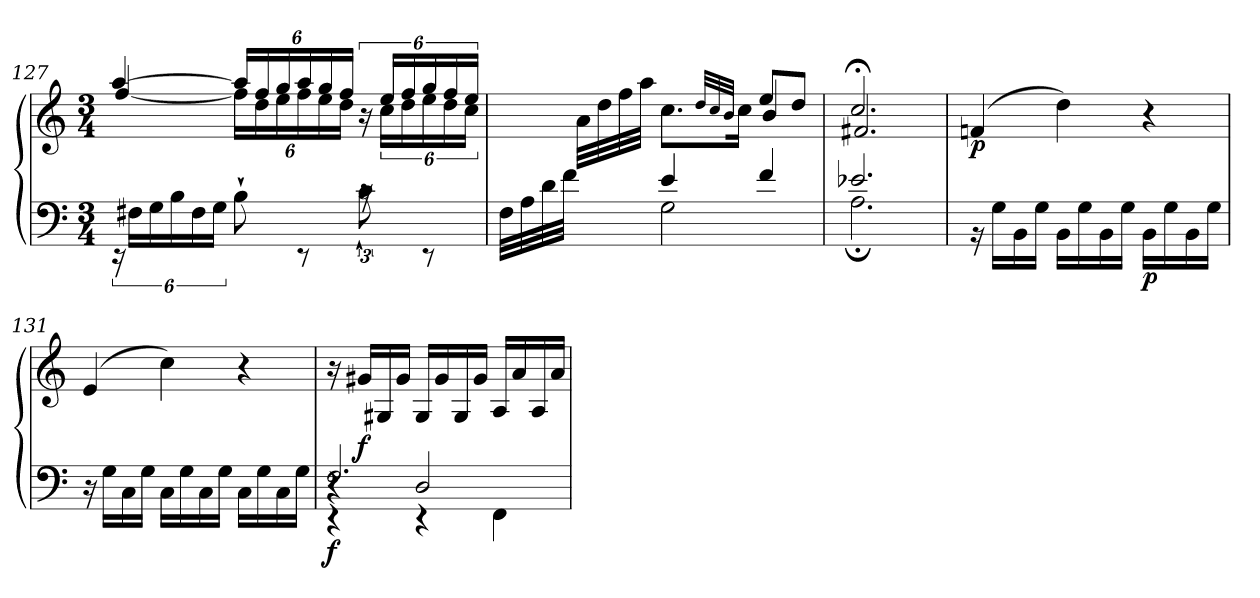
**kern	**kern	**dynam
*part1	*part1	*part1
*staff2	*staff1	*staff1/2
!!LO:LB:g=z
*clefF4	*clefG2	*
*k[]	*k[]	*
*C:	*C:	*
*M3/4	*M3/4	*
=127	=127	=127
*^	*^	*
2ryy	24rEE	[4aa/	[4ff/	.
.	24F#X\LL	.	.	.
.	24G\	.	.	.
.	24B\	.	.	.
.	24F#\	.	.	.
.	24G\JJ	.	.	.
*	*	*Xbrackettup	*	*
.	8B`\	24aa/LL]	24ff\LL]	.
.	.	24ff/	24dd\	.
.	.	24gg/	24ee\	.
.	8rEE	24aa/	24ff\	.
.	.	24gg/	24ee\	.
.	.	24ff/JJ	24dd\JJ	.
*	*	*brackettup	*	*
24rc	8c`\	24r	24ryy	.
24%5ryy	.	24ee/LL	24cc\LL	.
.	.	24ff/	24dd\	.
.	8rEE	24gg/	24ee\	.
.	.	24ff/	24dd\	.
.	.	24ee/JJ	24cc\JJ	.
=128	=128	=128	=128	=128
*	*^	*	*	*
2ryy	32F\LLL	4ryy	8ryy	2ryy	.
.	32A\	.	.	.	.
.	32d\	.	.	.	.
.	32f\JJJ	.	.	.	.
.	8ryy	.	32a\LLL	.	.
.	.	.	32dd\	.	.
.	.	.	32ff\	.	.
.	.	.	32aa\JJJ	.	.
.	4e/	2G\	8.cc\L	.	.
.	.	.	32qdd/LLL	.	.
.	.	.	32qcc/	.	.
.	.	.	32qb/JJJ	.	.
.	.	.	16cc\Jk	.	.
4ryy	4f/	.	8ee/L	4b/	.
.	.	.	8dd/J	.	.
*	*v	*v	*	*	*
=129	=129	=129	=129	=129
2.e-X/	2.A;\	2.cc;</	2.f#X/	.
!!LO:LB:g=z
=130	=130	=130	=130	=130
!	!	!	!	!LO:DY:b
*	*	*v	*v	*
2.ryy	16r	(>4fni/	p
.	16G\LL	.	.
.	16BB\	.	.
.	16G\JJ	.	.
.	16BB\LL	4dd\)	.
.	16G\	.	.
.	16BB\	.	.
.	16G\JJ	.	.
!	!	!	!LO:DY:b=2
.	16BB\LL	4r	p
.	16G\	.	.
.	16BB\	.	.
.	16G\JJ	.	.
*v	*v	*	*
!!LO:LB:g=z
=131	=131	=131
16r	(>4e/	.
16G\LL	.	.
16C\	.	.
16G\JJ	.	.
16C\LL	4cc\)	.
16G\	.	.
16C\	.	.
16G\JJ	.	.
16C\LL	4r	.
16G\	.	.
16C\	.	.
16G\JJ	.	.
=132	=132	=132
*^	*	*
*	*^	*	*
!	!	!	!	!LO:DY:b=2
2.F/	4rEE	4r	16r	f
!	!	!	!	!LO:DY:b
.	.	.	16g#X/LL	f
.	.	.	16G#X/	.
.	.	.	16g#/JJ	.
.	4rEE	2D/	16G#/LL	.
.	.	.	16g#/	.
.	.	.	16G#/	.
.	.	.	16g#/JJ	.
.	4FF\	.	16A/LL	.
.	.	.	16a/	.
.	.	.	16A/	.
.	.	.	16a/JJ	.
*v	*v	*v	*	*
=	=	=
*-	*-	*-
